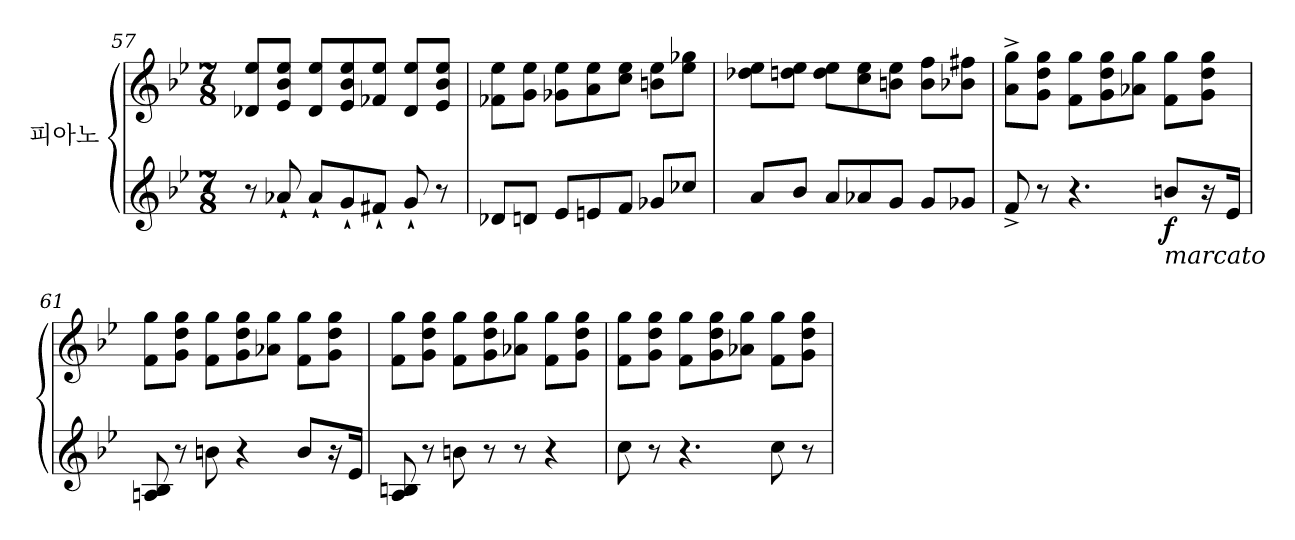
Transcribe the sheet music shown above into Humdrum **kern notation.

**kern	**kern	**dynam
*part1	*part1	*part1
*staff2	*staff1	*staff1/2
*I"피아노	*	*
*clefG2	*clefG2	*
*k[b-e-]	*k[b-e-]	*
*B-:	*B-:	*
*M7/8	*M7/8	*
=57	=57	=57
8r	8d-X/ 8ee-/L	.
8a-X`/	8e-/ 8b-/ 8ee-/J	.
8a-`/L	8d-/ 8ee-/L	.
8g`/	8e-/ 8b-/ 8ee-/	.
8f#X`/J	8f-X/ 8ee-/J	.
8g`/	8d-/ 8ee-/L	.
8r	8e-/ 8b-/ 8ee-/J	.
!!LO:LB:g=z
=58	=58	=58
8d-X/L	8f-X\ 8ee-\L	.
8dn/J	8g\ 8ee-\J	.
8e-/L	8g-X\ 8ee-\L	.
8en/	8a\ 8ee-\	.
8f/J	8cc\ 8ee-\J	.
8g-X/L	8bn\ 8ee-\L	.
8cc-X/J	8ee-\ 8gg-X\J	.
=59	=59	=59
8a/L	8dd-X\ 8ee-\L	.
8b-/J	8ddn\ 8ee-\J	.
8a/L	8dd\ 8ee-\L	.
8a-X/	8cc\ 8ee-\	.
8g/J	8bn\ 8ee-\J	.
8g/L	8b\ 8ff\L	.
8g-X/J	8b-X\ 8ff#X\J	.
=60	=60	=60
8f^/	8a\^ 8gg\^L	.
8r	8g\ 8dd\ 8gg\J	.
4.r	8f\ 8gg\L	.
.	8g\ 8dd\ 8gg\	.
.	8a-X\ 8gg\J	.
!LO:TX:b:i:t=marcato	!	!
!	!	!LO:DY:b=2
8bn/L	8f\ 8gg\L	f
16r	8g\ 8dd\ 8gg\J	.
16e-/Jk	.	.
=61	=61	=61
8An/ 8B-/	8f\ 8gg\L	.
8r	8g\ 8dd\ 8gg\J	.
8bn\	8f\ 8gg\L	.
4r	8g\ 8dd\ 8gg\	.
.	8a-X\ 8gg\J	.
8b/L	8f\ 8gg\L	.
16r	8g\ 8dd\ 8gg\J	.
16e-/Jk	.	.
!!LO:PB:g=z
=62	=62	=62
8A/ 8Bn/	8f\ 8gg\L	.
8r	8g\ 8dd\ 8gg\J	.
8bn\	8f\ 8gg\L	.
8r	8g\ 8dd\ 8gg\	.
8r	8a-X\ 8gg\J	.
4r	8f\ 8gg\L	.
.	8g\ 8dd\ 8gg\J	.
=63	=63	=63
8cc\	8f\ 8gg\L	.
8r	8g\ 8dd\ 8gg\J	.
4.r	8f\ 8gg\L	.
.	8g\ 8dd\ 8gg\	.
.	8a-X\ 8gg\J	.
8cc\	8f\ 8gg\L	.
8r	8g\ 8dd\ 8gg\J	.
=	=	=
*-	*-	*-
